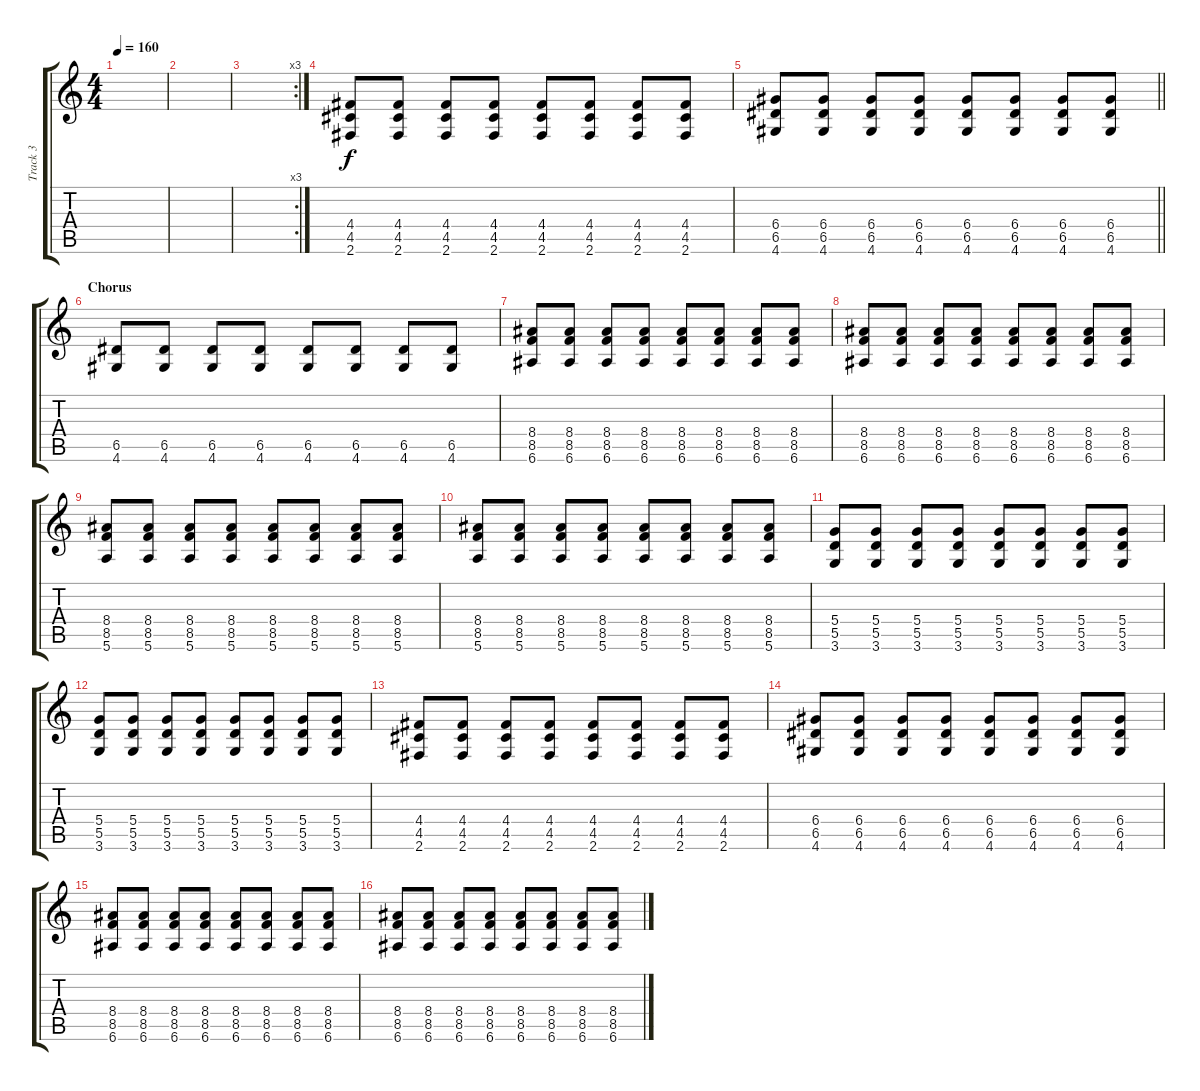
\track ("Track 3" "Track 3") {instrument overdrivenguitar}
\staff {score tabs}
\tuning (E4 B3 G3 D3 A2 E2) {hide}
\ts (4 4)
\section ("" "")
\tempo 160
\clef g2
\ks c
|
|
\rc 3
|
(4.4 4.5 2.6).8 (4.4 4.5 2.6).8 (4.4 4.5 2.6).8 (4.4 4.5 2.6).8 (4.4 4.5 2.6).8 (4.4 4.5 2.6).8 (4.4 4.5 2.6).8 (4.4 4.5 2.6).8 |
\barLineRight lightlight
(6.4 6.5 4.6).8 (6.4 6.5 4.6).8 (6.4 6.5 4.6).8 (6.4 6.5 4.6).8 (6.4 6.5 4.6).8 (6.4 6.5 4.6).8 (6.4 6.5 4.6).8 (6.4 6.5 4.6).8 |
\section ("" "Chorus")
(6.5 4.6).8 (6.5 4.6).8 (6.5 4.6).8 (6.5 4.6).8 (6.5 4.6).8 (6.5 4.6).8 (6.5 4.6).8 (6.5 4.6).8 |
(8.4 8.5 6.6).8 (8.4 8.5 6.6).8 (8.4 8.5 6.6).8 (8.4 8.5 6.6).8 (8.4 8.5 6.6).8 (8.4 8.5 6.6).8 (8.4 8.5 6.6).8 (8.4 8.5 6.6).8 |
(8.4 8.5 6.6).8 (8.4 8.5 6.6).8 (8.4 8.5 6.6).8 (8.4 8.5 6.6).8 (8.4 8.5 6.6).8 (8.4 8.5 6.6).8 (8.4 8.5 6.6).8 (8.4 8.5 6.6).8 |
(8.4 8.5 5.6).8 (8.4 8.5 5.6).8 (8.4 8.5 5.6).8 (8.4 8.5 5.6).8 (8.4 8.5 5.6).8 (8.4 8.5 5.6).8 (8.4 8.5 5.6).8 (8.4 8.5 5.6).8 |
(8.4 8.5 5.6).8 (8.4 8.5 5.6).8 (8.4 8.5 5.6).8 (8.4 8.5 5.6).8 (8.4 8.5 5.6).8 (8.4 8.5 5.6).8 (8.4 8.5 5.6).8 (8.4 8.5 5.6).8 |
(5.4 5.5 3.6).8 (5.4 5.5 3.6).8 (5.4 5.5 3.6).8 (5.4 5.5 3.6).8 (5.4 5.5 3.6).8 (5.4 5.5 3.6).8 (5.4 5.5 3.6).8 (5.4 5.5 3.6).8 |
(5.4 5.5 3.6).8 (5.4 5.5 3.6).8 (5.4 5.5 3.6).8 (5.4 5.5 3.6).8 (5.4 5.5 3.6).8 (5.4 5.5 3.6).8 (5.4 5.5 3.6).8 (5.4 5.5 3.6).8 |
(4.4 4.5 2.6).8 (4.4 4.5 2.6).8 (4.4 4.5 2.6).8 (4.4 4.5 2.6).8 (4.4 4.5 2.6).8 (4.4 4.5 2.6).8 (4.4 4.5 2.6).8 (4.4 4.5 2.6).8 |
(6.4 6.5 4.6).8 (6.4 6.5 4.6).8 (6.4 6.5 4.6).8 (6.4 6.5 4.6).8 (6.4 6.5 4.6).8 (6.4 6.5 4.6).8 (6.4 6.5 4.6).8 (6.4 6.5 4.6).8 |
(8.4 8.5 6.6).8 (8.4 8.5 6.6).8 (8.4 8.5 6.6).8 (8.4 8.5 6.6).8 (8.4 8.5 6.6).8 (8.4 8.5 6.6).8 (8.4 8.5 6.6).8 (8.4 8.5 6.6).8 |
(8.4 8.5 6.6).8 (8.4 8.5 6.6).8 (8.4 8.5 6.6).8 (8.4 8.5 6.6).8 (8.4 8.5 6.6).8 (8.4 8.5 6.6).8 (8.4 8.5 6.6).8 (8.4 8.5 6.6).8
